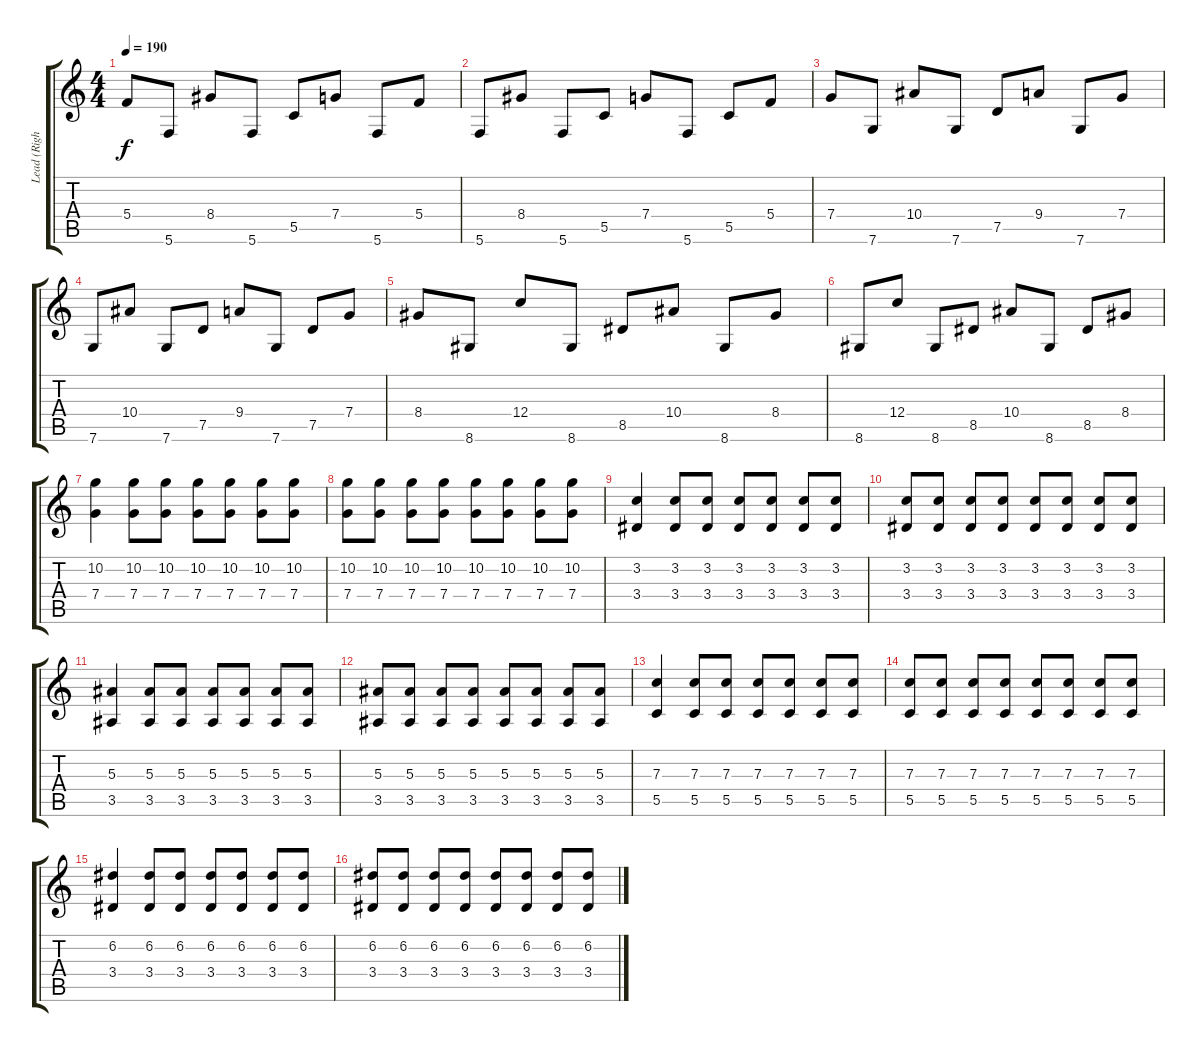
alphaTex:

\track ("Lead (Right)" "Lead (Righ") {instrument distortionguitar}
\staff {score tabs}
\tuning (D4 A3 F3 C3 G2 C2) {hide}
\ts (4 4)
\tempo 190
\clef g2
\ks c
5.4.8{dy f} 5.6.8 8.4.8 5.6.8 5.5.8 7.4.8 5.6.8 5.4.8 |
5.6.8 8.4.8 5.6.8 5.5.8 7.4.8 5.6.8 5.5.8 5.4.8 |
7.4.8 7.6.8 10.4.8 7.6.8 7.5.8 9.4.8 7.6.8 7.4.8 |
7.6.8 10.4.8 7.6.8 7.5.8 9.4.8 7.6.8 7.5.8 7.4.8 |
8.4.8 8.6.8 12.4.8 8.6.8 8.5.8 10.4.8 8.6.8 8.4.8 |
8.6.8 12.4.8 8.6.8 8.5.8 10.4.8 8.6.8 8.5.8 8.4.8 |
(10.2 7.4).4 (10.2 7.4).8 (10.2 7.4).8 (10.2 7.4).8 (10.2 7.4).8 (10.2 7.4).8 (10.2 7.4).8 |
(10.2 7.4).8 (10.2 7.4).8 (10.2 7.4).8 (10.2 7.4).8 (10.2 7.4).8 (10.2 7.4).8 (10.2 7.4).8 (10.2 7.4).8 |
(3.2 3.4).4 (3.2 3.4).8 (3.2 3.4).8 (3.2 3.4).8 (3.2 3.4).8 (3.2 3.4).8 (3.2 3.4).8 |
(3.2 3.4).8 (3.2 3.4).8 (3.2 3.4).8 (3.2 3.4).8 (3.2 3.4).8 (3.2 3.4).8 (3.2 3.4).8 (3.2 3.4).8 |
(5.3 3.5).4 (5.3 3.5).8 (5.3 3.5).8 (5.3 3.5).8 (5.3 3.5).8 (5.3 3.5).8 (5.3 3.5).8 |
(5.3 3.5).8 (5.3 3.5).8 (5.3 3.5).8 (5.3 3.5).8 (5.3 3.5).8 (5.3 3.5).8 (5.3 3.5).8 (5.3 3.5).8 |
(7.3 5.5).4 (7.3 5.5).8 (7.3 5.5).8 (7.3 5.5).8 (7.3 5.5).8 (7.3 5.5).8 (7.3 5.5).8 |
(7.3 5.5).8 (7.3 5.5).8 (7.3 5.5).8 (7.3 5.5).8 (7.3 5.5).8 (7.3 5.5).8 (7.3 5.5).8 (7.3 5.5).8 |
(6.2 3.4).4 (6.2 3.4).8 (6.2 3.4).8 (6.2 3.4).8 (6.2 3.4).8 (6.2 3.4).8 (6.2 3.4).8 |
(6.2 3.4).8 (6.2 3.4).8 (6.2 3.4).8 (6.2 3.4).8 (6.2 3.4).8 (6.2 3.4).8 (6.2 3.4).8 (6.2 3.4).8
